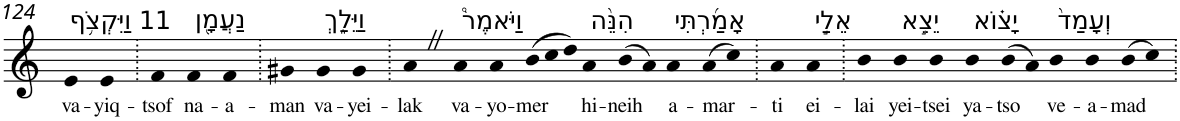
**kern	**text
*part1	*part1
*staff1	*staff1
*I"Piano	*
*I'Pno	*
!!LO:PB:g=z
*clefG2	*
*k[]	*
=124	=124
!LO:TX:a:t=11 וַיִּקְצֹ֥ף	!
!	!LO:LY:b
4e	va-
!	!LO:LY:b
4e	-yiq-
=125.	=125.
!	!LO:LY:b
4f	-tsof
!LO:TX:a:t=נַעֲמָ֖ן	!
!	!LO:LY:b
4f	na-
!	!LO:LY:b
4f	-a-
=126.	=126.
!	!LO:LY:b
4g#X	-man
!LO:TX:a:t=וַיֵּלַ֑ךְ	!
!	!LO:LY:b
4g#	va-
!	!LO:LY:b
4g#	-yei-
=127.	=127.
!	!LO:LY:b
4aZ	-lak
!LO:TX:a:t=וַיֹּאמֶר֩	!
!	!LO:LY:b
4a	va-
!	!LO:LY:b
4a	-yo-
*Xtuplet	*
!	!LO:LY:b
(>12b	-mer
12cc	.
12dd)	.
!LO:TX:a:t=הִנֵּ֨ה	!
!	!LO:LY:b
4a	hi-
!	!LO:LY:b
(>8b	-neih
8a)	.
!LO:TX:a:t=אָמַ֜רְתִּי	!
!	!LO:LY:b
4a	a-
!	!LO:LY:b
(>8a	-mar-
8cc)	.
=128.	=128.
!	!LO:LY:b
4a	-ti
!LO:TX:a:t=אֵלַ֣י	!
!	!LO:LY:b
4a	ei-
=129.	=129.
!	!LO:LY:b
4b	-lai
!LO:TX:a:t=יֵצֵ֣א	!
!	!LO:LY:b
4b	yei-
!	!LO:LY:b
4b	-tsei
!LO:TX:a:t=יָצ֗וֹא	!
!	!LO:LY:b
4b	ya-
!	!LO:LY:b
(>8b	-tso
8a)	.
!LO:TX:a:t=וְעָמַד֙	!
!	!LO:LY:b
4b	ve-
!	!LO:LY:b
4b	-a-
!	!LO:LY:b
(>8b	-mad
8cc)	.
=.	=.
*-	*-
